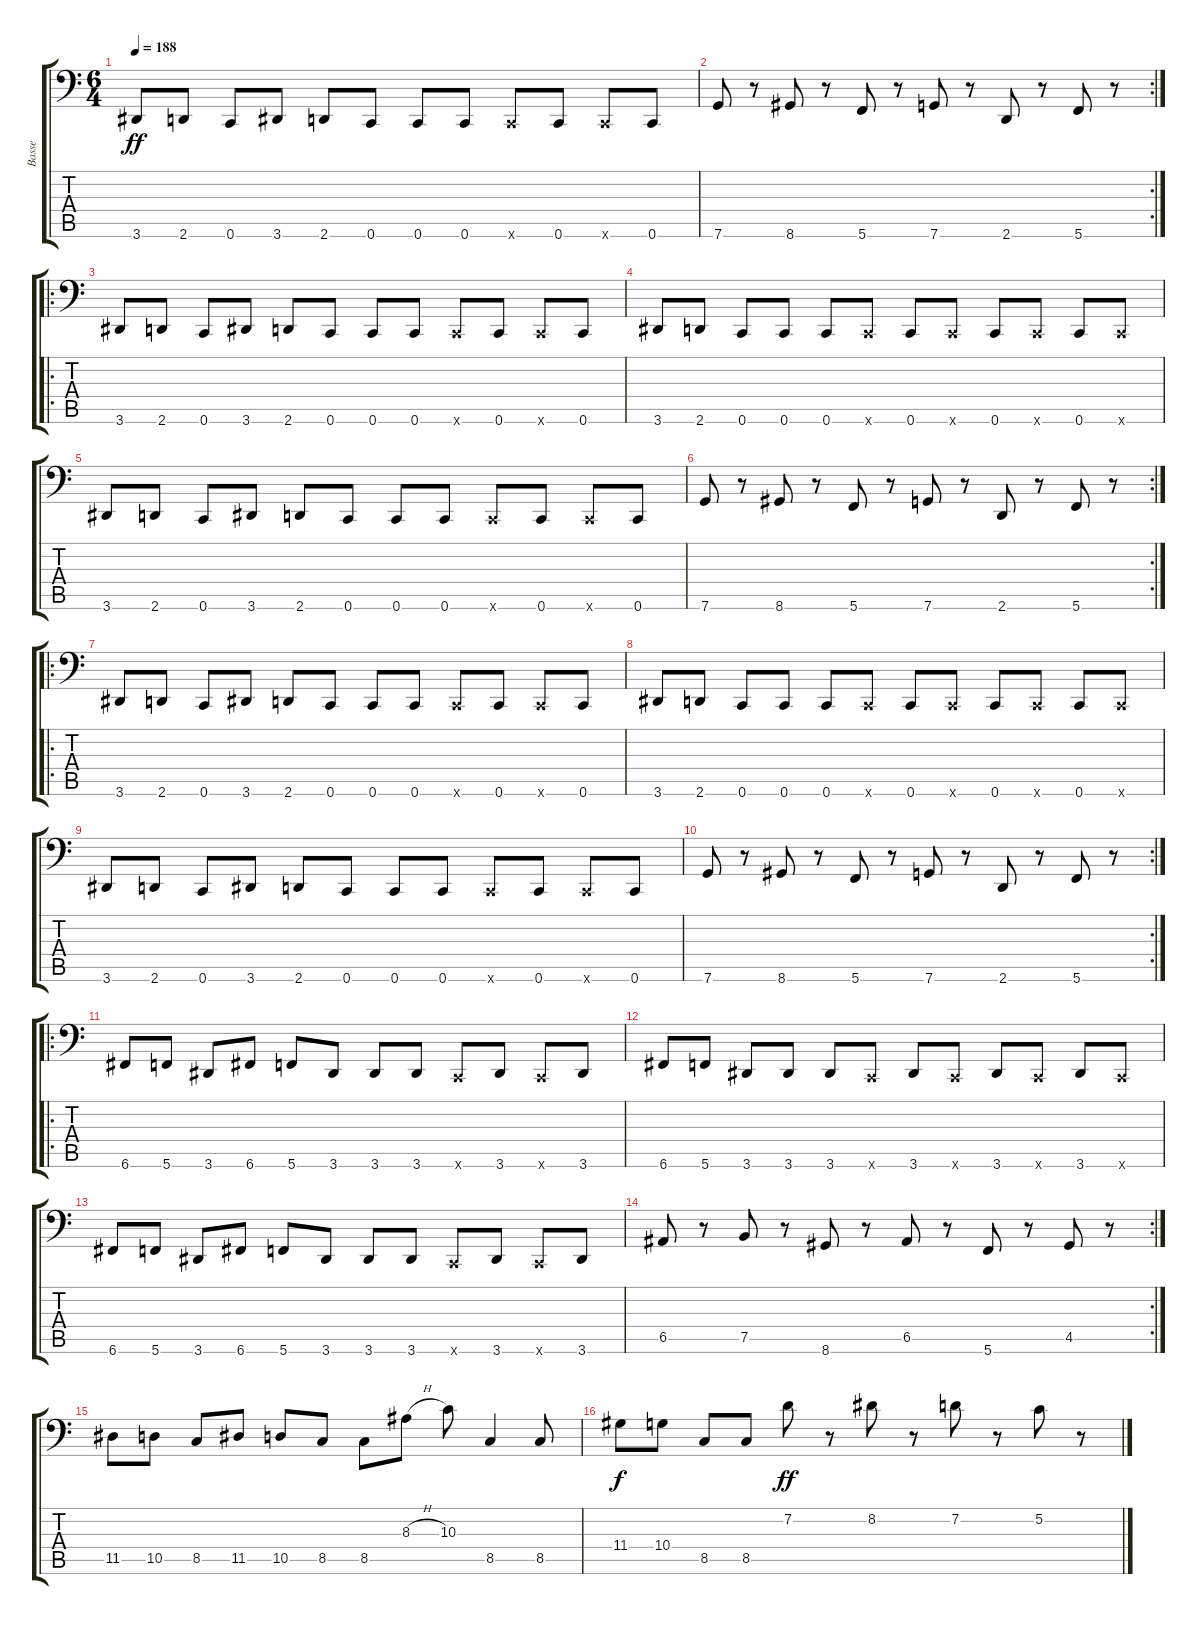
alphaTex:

\track ("Basse" "Basse") {instrument electricbassfinger}
\staff {score tabs}
\tuning (C3 G2 D2 A1 E1 C1) {hide}
\ts (6 4)
\tempo 188
\clef f4
\ks c
3.6.8{dy ff} 2.6.8 0.6.8 3.6.8 2.6.8 0.6.8 0.6.8 0.6.8 0.6{x}.8 0.6.8 0.6{x}.8 0.6.8 |
\rc 2
7.6.8 r.8 8.6.8 r.8 5.6.8 r.8 7.6.8 r.8 2.6.8 r.8 5.6.8 r.8 |
\ro
3.6.8 2.6.8 0.6.8 3.6.8 2.6.8 0.6.8 0.6.8 0.6.8 0.6{x}.8 0.6.8 0.6{x}.8 0.6.8 |
3.6.8 2.6.8 0.6.8 0.6.8 0.6.8 0.6{x}.8 0.6.8 0.6{x}.8 0.6.8 0.6{x}.8 0.6.8 0.6{x}.8 |
3.6.8 2.6.8 0.6.8 3.6.8 2.6.8 0.6.8 0.6.8 0.6.8 0.6{x}.8 0.6.8 0.6{x}.8 0.6.8 |
\rc 2
7.6.8 r.8 8.6.8 r.8 5.6.8 r.8 7.6.8 r.8 2.6.8 r.8 5.6.8 r.8 |
\ro
3.6.8 2.6.8 0.6.8 3.6.8 2.6.8 0.6.8 0.6.8 0.6.8 0.6{x}.8 0.6.8 0.6{x}.8 0.6.8 |
3.6.8 2.6.8 0.6.8 0.6.8 0.6.8 0.6{x}.8 0.6.8 0.6{x}.8 0.6.8 0.6{x}.8 0.6.8 0.6{x}.8 |
3.6.8 2.6.8 0.6.8 3.6.8 2.6.8 0.6.8 0.6.8 0.6.8 0.6{x}.8 0.6.8 0.6{x}.8 0.6.8 |
\rc 2
7.6.8 r.8 8.6.8 r.8 5.6.8 r.8 7.6.8 r.8 2.6.8 r.8 5.6.8 r.8 |
\ro
6.6.8 5.6.8 3.6.8 6.6.8 5.6.8 3.6.8 3.6.8 3.6.8 0.6{x}.8 3.6.8 0.6{x}.8 3.6.8 |
6.6.8 5.6.8 3.6.8 3.6.8 3.6.8 0.6{x}.8 3.6.8 0.6{x}.8 3.6.8 0.6{x}.8 3.6.8 0.6{x}.8 |
6.6.8 5.6.8 3.6.8 6.6.8 5.6.8 3.6.8 3.6.8 3.6.8 0.6{x}.8 3.6.8 0.6{x}.8 3.6.8 |
\rc 2
6.5.8 r.8 7.5.8 r.8 8.6.8 r.8 6.5.8 r.8 5.6.8 r.8 4.5.8 r.8 |
11.5.8 10.5.8 8.5.8 11.5.8 10.5.8 8.5.8 8.5.8 8.3{h}.8 10.3.8 8.5.4 8.5.8 |
11.4.8{dy f} 10.4.8 8.5.8 8.5.8 7.2.8{dy ff} r.8 8.2.8 r.8 7.2.8 r.8 5.2.8 r.8
